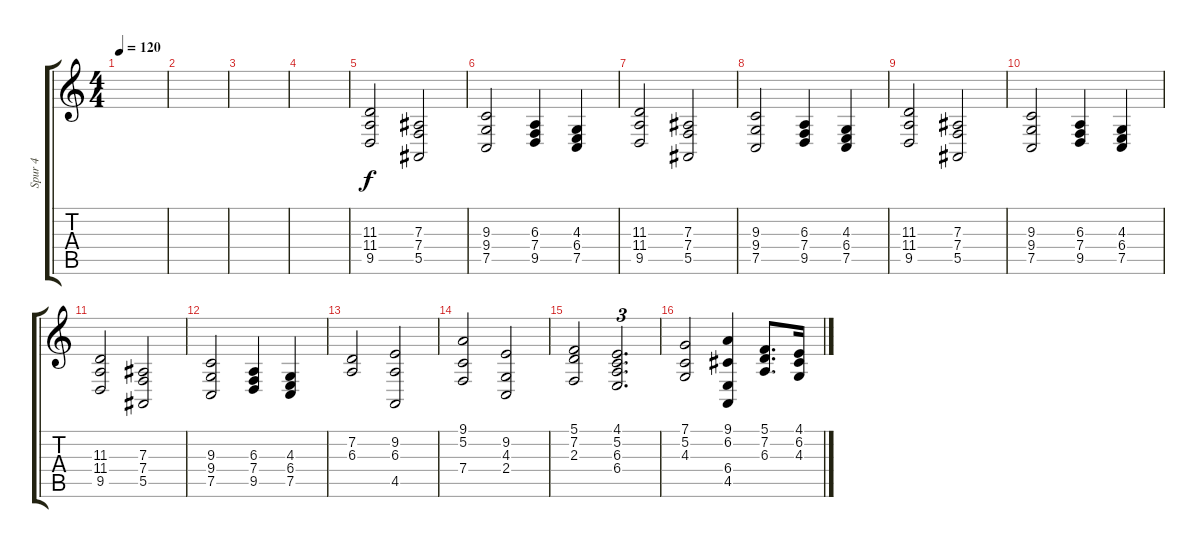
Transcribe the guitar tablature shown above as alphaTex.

\track ("Spur 4" "Spur 4") {instrument cello}
\staff {score tabs}
\tuning (C4 G3 Eb3 Bb2 F2 C2) {hide}
\ts (4 4)
\tempo 120
\clef g2
\ks c
|
|
|
|
(11.3 11.4 9.5).2 (7.3 7.4 5.5).2 |
(9.3 9.4 7.5).2 (6.3 7.4 9.5).4 (4.3 6.4 7.5).4 |
(11.3 11.4 9.5).2 (7.3 7.4 5.5).2 |
(9.3 9.4 7.5).2 (6.3 7.4 9.5).4 (4.3 6.4 7.5).4 |
(11.3 11.4 9.5).2 (7.3 7.4 5.5).2 |
(9.3 9.4 7.5).2 (6.3 7.4 9.5).4 (4.3 6.4 7.5).4 |
(11.3 11.4 9.5).2 (7.3 7.4 5.5).2 |
(9.3 9.4 7.5).2 (6.3 7.4 9.5).4 (4.3 6.4 7.5).4 |
(7.2 6.3).2{volume 10} (9.2 6.3 4.5).2 |
(9.1 5.2 7.4).2 (9.2 4.3 2.4).2 |
(5.1 7.2 2.3).2 (4.1 5.2 6.3 6.4).2{d tu (3 2)} |
(7.1 5.2 4.3).2 (9.1 6.2 6.4 4.5).4 (5.1 7.2 6.3).8{d} (4.1 6.2 4.3).16
